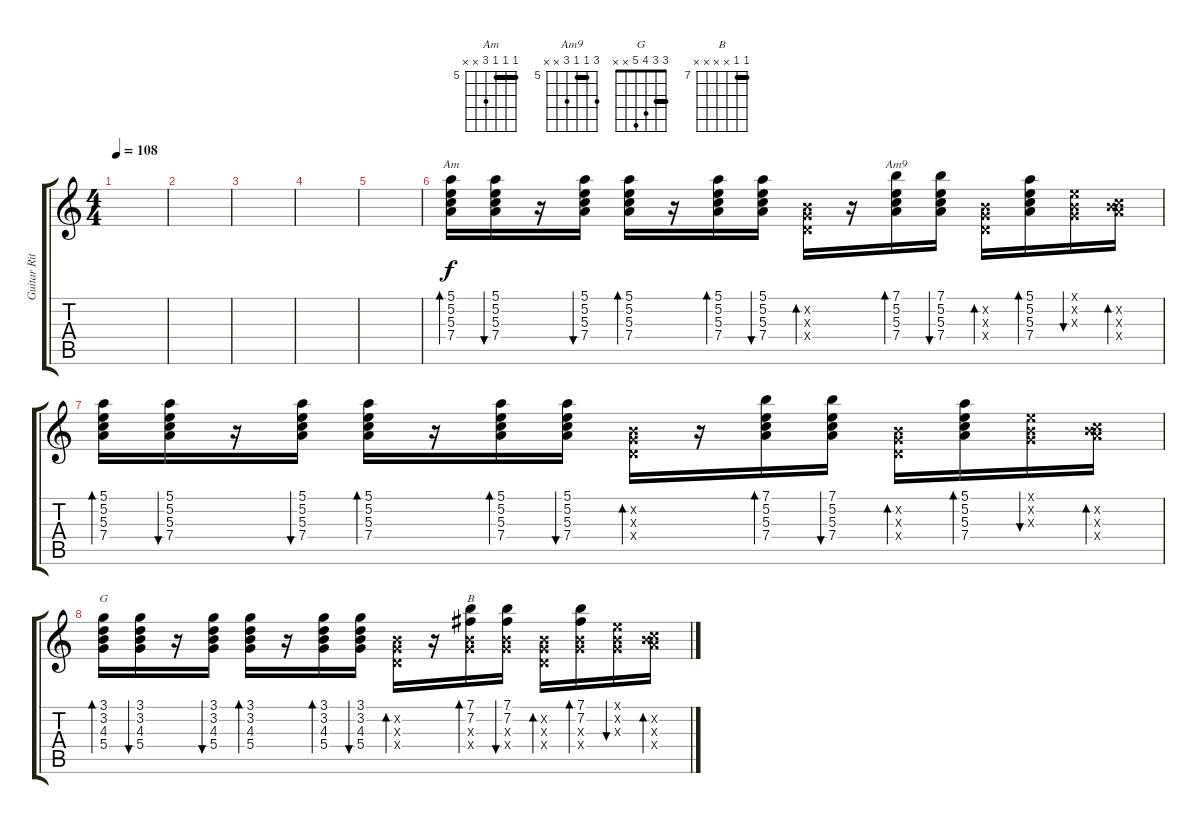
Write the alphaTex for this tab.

\track ("Guitar Ritmo - Samba Reggae" "Guitar Rit") {instrument acousticguitarsteel}
\staff {score tabs}
\tuning (E4 B3 G3 D3 A2 E2) {hide}
\chord ("Am" 5 5 5 7 x x) {firstfret 5 barre 5}
\chord ("Am9" 7 5 5 7 x x) {firstfret 5 barre 5}
\chord ("G" 3 3 4 5 x x) {barre 3}
\chord ("B" 7 7 x x x x) {firstfret 7 barre 7}
\ts (4 4)
\tempo 108
\clef g2
\ks c
|
|
|
|
|
(5.1 5.2 5.3 7.4).16{bd 30 ch "Am"} (5.1 5.2 5.3 7.4).16{bu 30} r.16 (5.1 5.2 5.3 7.4).16{bu 30} (5.1 5.2 5.3 7.4).16{bd 30} r.16 (5.1 5.2 5.3 7.4).16{bd 30} (5.1 5.2 5.3 7.4).16{bu 30} (0.2{x} 0.3{x} 0.4{x}).16{bd 30} r.16 (7.1 5.2 5.3 7.4).16{bd 30 ch "Am9"} (7.1 5.2 5.3 7.4).16{bu 30} (0.2{x} 0.3{x} 0.4{x}).16{bd 30} (5.1 5.2 5.3 7.4).16{bd 30} (0.1{x} 0.2{x} 0.3{x}).16{bu 30} (0.2{x} 5.3{x} 7.4{x}).16{bd 30} |
(5.1 5.2 5.3 7.4).16{bd 30} (5.1 5.2 5.3 7.4).16{bu 30} r.16 (5.1 5.2 5.3 7.4).16{bu 30} (5.1 5.2 5.3 7.4).16{bd 30} r.16 (5.1 5.2 5.3 7.4).16{bd 30} (5.1 5.2 5.3 7.4).16{bu 30} (0.2{x} 0.3{x} 0.4{x}).16{bd 30} r.16 (7.1 5.2 5.3 7.4).16{bd 30} (7.1 5.2 5.3 7.4).16{bu 30} (0.2{x} 0.3{x} 0.4{x}).16{bd 30} (5.1 5.2 5.3 7.4).16{bd 30} (0.1{x} 0.2{x} 0.3{x}).16{bu 30} (0.2{x} 5.3{x} 7.4{x}).16{bd 30} |
(3.1 3.2 4.3 5.4).16{bd 30 ch "G"} (3.1 3.2 4.3 5.4).16{bu 30} r.16 (3.1 3.2 4.3 5.4).16{bu 30} (3.1 3.2 4.3 5.4).16{bd 30} r.16 (3.1 3.2 4.3 5.4).16{bd 30} (3.1 3.2 4.3 5.4).16{bu 30} (0.2{x} 0.3{x} 0.4{x}).16{bd 30} r.16 (7.1 7.2 4.3{x} 5.4{x}).16{bd 30 ch "B"} (7.1 7.2 4.3{x} 5.4{x}).16{bu 30} (0.2{x} 0.3{x} 0.4{x}).16{bd 30} (7.1 7.2 4.3{x} 5.4{x}).16{bd 30} (0.1{x} 0.2{x} 0.3{x}).16{bu 30} (0.2{x} 5.3{x} 7.4{x}).16{bd 30}
